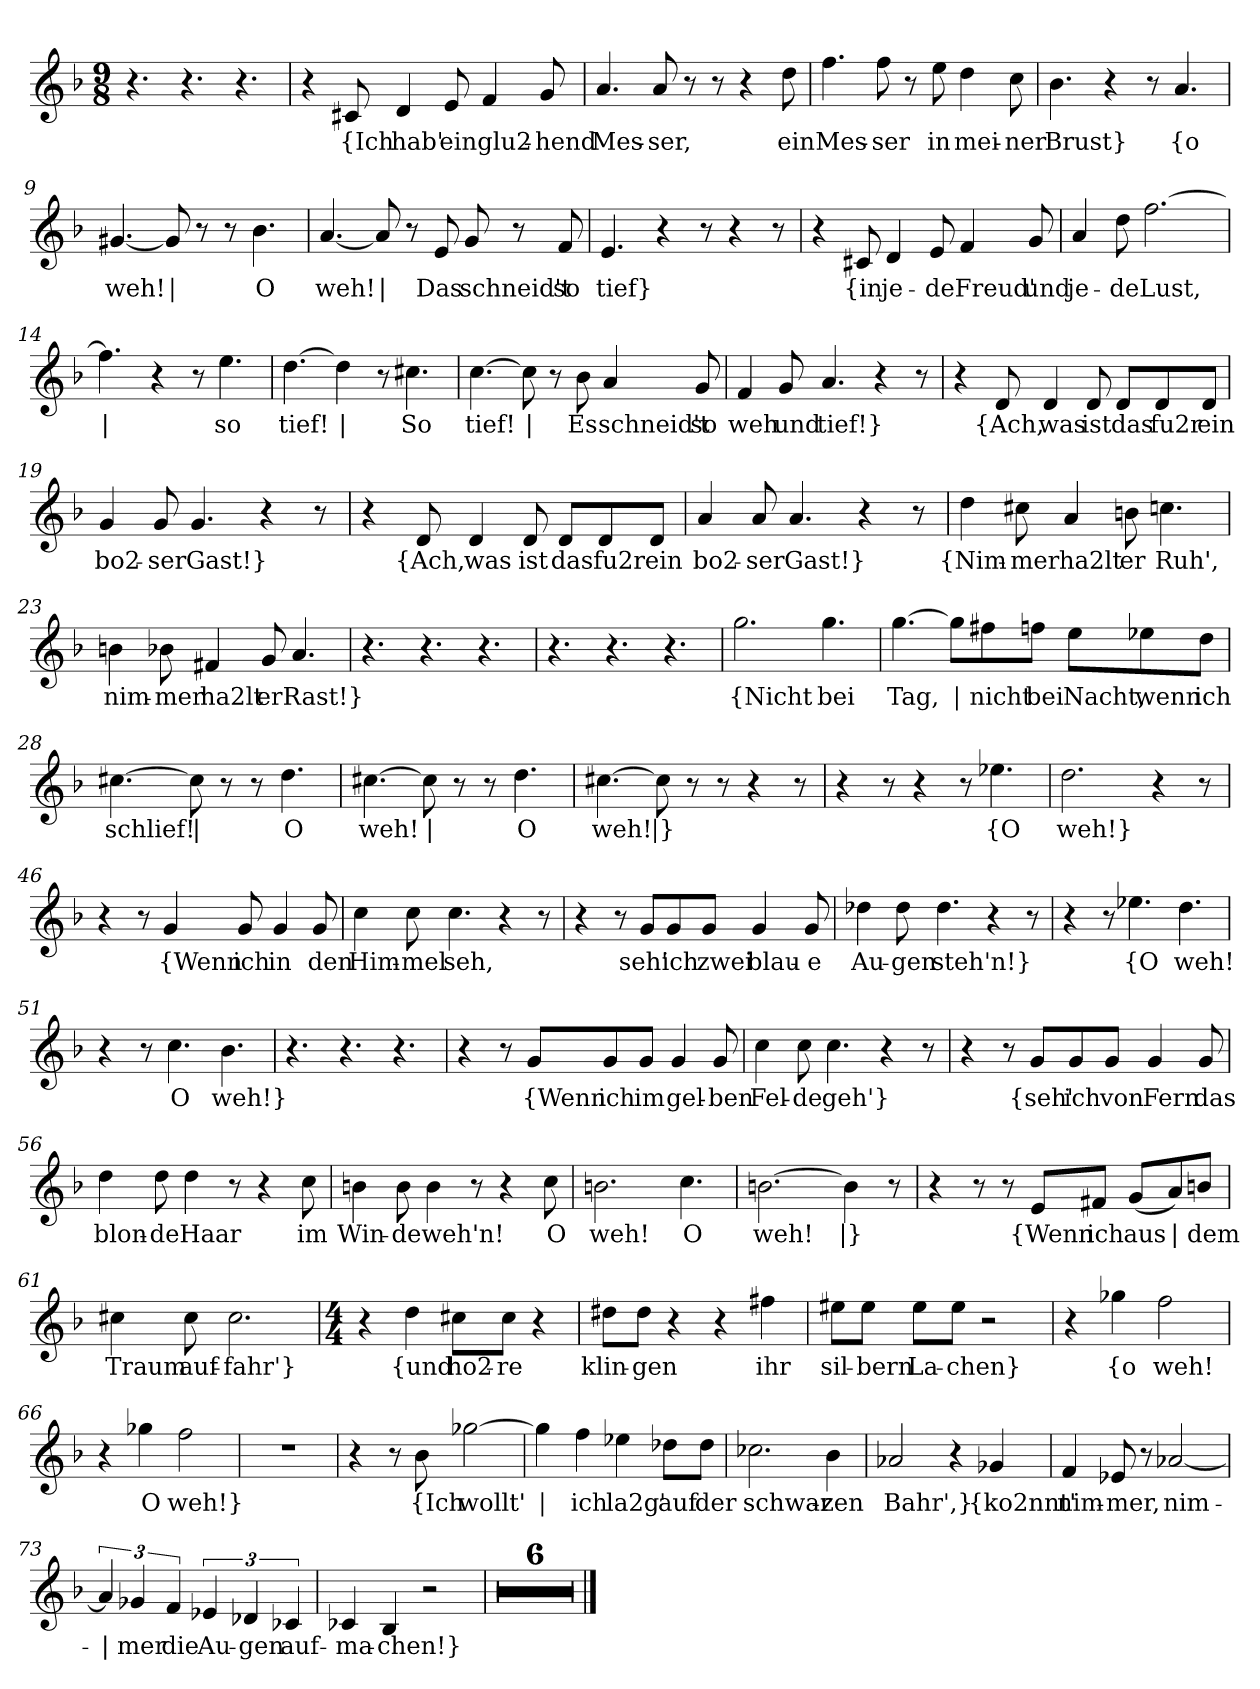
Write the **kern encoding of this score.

**kern	**text
*part1	*part1
*staff1	*staff1
*clefG2	*
*k[b-]	*
*M9/8	*
*MM180	*
=1	=1
4.r	.
4.r	.
4.r	.
=5	=5
4r	.
8c#X	{Ich
4d	hab'
8e	ein
4f	glu2-
8g	-hend
=6	=6
4.a	Mes-
8a	-ser,
8r	.
8r	.
4r	.
8dd	ein
=7	=7
4.ff	Mes-
8ff	-ser
8r	.
8ee	in
4dd	mei-
8cc	-ner
=8	=8
4.b-	Brust}
4r	.
8r	.
4.a	{o
=9	=9
[4.g#X	weh!
8g#]	|
8r	.
8r	.
4.b-	O
=10	=10
[4.a	weh!
8a]	|
8r	.
8e	Das
8g	schneid't
8r	.
8f	so
=11	=11
4.e	tief}
4r	.
8r	.
4r	.
8r	.
=12	=12
4r	.
8c#X	{in
4d	je-
8e	-de
4f	Freud'
8g	und
=13	=13
4a	je-
8dd	-de
[2.ff	Lust,
=14	=14
4.ff]	|
4r	.
8r	.
4.ee	so
=15	=15
[4.dd	tief!
4dd]	|
8r	.
4.cc#X	So
=16	=16
[4.cc	tief!
8cc]	|
8r	.
8b-	Es
4a	schneid't
8g	so
=17	=17
4f	weh
8g	und
4.a	tief!}
4r	.
8r	.
=18	=18
4r	.
8d	{Ach,
4d	was
8d	ist
8d/L	das
8d/	fu2r
8d/J	ein
=19	=19
4g	bo2-
8g	-ser
4.g	Gast!}
4r	.
8r	.
=20	=20
4r	.
8d	{Ach,
4d	was
8d	ist
8d/L	das
8d/	fu2r
8d/J	ein
=21	=21
4a	bo2-
8a	-ser
4.a	Gast!}
4r	.
8r	.
=22	=22
4dd	{Nim-
8cc#X	-mer
4a	ha2lt
8bn	er
4.ccn	Ruh',
=23	=23
4bn	nim-
8b-X	-mer
4f#X	ha2lt
8g	er
4.a	Rast!}
=24	=24
4.r	.
4.r	.
4.r	.
=25	=25
4.r	.
4.r	.
4.r	.
=26	=26
2.gg	{Nicht
4.gg	bei
=27	=27
[4.gg	Tag,
8gg\L]	|
8ff#X\	nicht
8ffn\J	bei
8ee\L	Nacht,
8ee-X\	wenn
8dd\J	ich
=28	=28
[4.cc#X	schlief!
8cc#]	|
8r	.
8r	.
4.dd	O
=29	=29
[4.cc#X	weh!
8cc#]	|
8r	.
8r	.
4.dd	O
=30	=30
[4.cc#X	weh!
8cc#]	|}
8r	.
8r	.
4r	.
8r	.
=40	=40
4r	.
8r	.
4r	.
8r	.
4.ee-X	{O
=41	=41
2.dd	weh!}
4r	.
8r	.
=46	=46
4r	.
8r	.
4g	{Wenn
8g	ich
4g	in
8g	den
=47	=47
4cc	Him-
8cc	-mel
4.cc	seh,
4r	.
8r	.
=48	=48
4r	.
8r	.
8g/L	seh'
8g/	ich
8g/J	zwei
4g	blau-
8g	-e
=49	=49
4dd-X	Au-
8dd-	-gen
4.dd-	steh'n!}
4r	.
8r	.
=50	=50
4r	.
8r	.
4.ee-X	{O
4.dd	weh!
=51	=51
4r	.
8r	.
4.cc	O
4.b-	weh!}
=52	=52
4.r	.
4.r	.
4.r	.
=53	=53
4r	.
8r	.
8g/L	{Wenn
8g/	ich
8g/J	im
4g	gel-
8g	-ben
=54	=54
4cc	Fel-
8cc	-de
4.cc	geh'}
4r	.
8r	.
=55	=55
4r	.
8r	.
8g/L	{seh'
8g/	ich
8g/J	von
4g	Fern
8g	das
=56	=56
4dd	blon-
8dd	-de
4dd	Haar
8r	.
4r	.
8cc	im
=57	=57
4bn	Win-
8b	-de
4b	weh'n!
8r	.
4r	.
8cc	O
=58	=58
2.bn	weh!
4.cc	O
=59	=59
[2.bn	weh!
4b]	|}
8r	.
=60	=60
4r	.
8r	.
8r	.
8e/L	{Wenn
8f#X/J	ich
(8g/L	aus
8a/)	|
8bn/J	dem
=61	=61
4cc#X	Traum
8cc#	auf-
2.cc#	-fahr'}
=62	=62
*M4/4	*
4r	.
4dd	{und
8cc#X\L	ho2-
8cc#\J	-re
4r	.
=63	=63
8dd#X\L	klin-
8dd#\J	-gen
4r	.
4r	.
4ff#X	ihr
=64	=64
8ee#X\L	sil-
8ee#\J	-bern
8ee#\L	La-
8ee#\J	-chen}
2r	.
=65	=65
4r	.
4gg-X	{o
2ff	weh!
=66	=66
4r	.
4gg-X	O
2ff	weh!}
=67	=67
1r	.
=68	=68
4r	.
8r	.
8b-	{Ich
[2gg-X	wollt'
=69	=69
4gg-]	|
4ff	ich
4ee-X	la2g'
8dd-X\L	auf
8dd-\J	der
=70	=70
2.cc-X	schwar-
4b-	-zen
=71	=71
2a-X	Bahr',}
4r	.
4g-X	{ko2nnt'
=72	=72
4f	nim-
8e-X	-mer,
8r	.
[2a-X	nim-
=73	=73
6a-]	|
6g-X	-mer
6f	die
6e-X	Au-
6d-X	-gen
6c-X	auf-
=74	=74
4c-X	-ma-
4B-	-chen!}
2r	.
=75	=75
1r	.
=76	=76
1r	.
=77	=77
1r	.
=78	=78
1r	.
=79	=79
1r	.
=80	=80
1r	.
==	==
*-	*-
